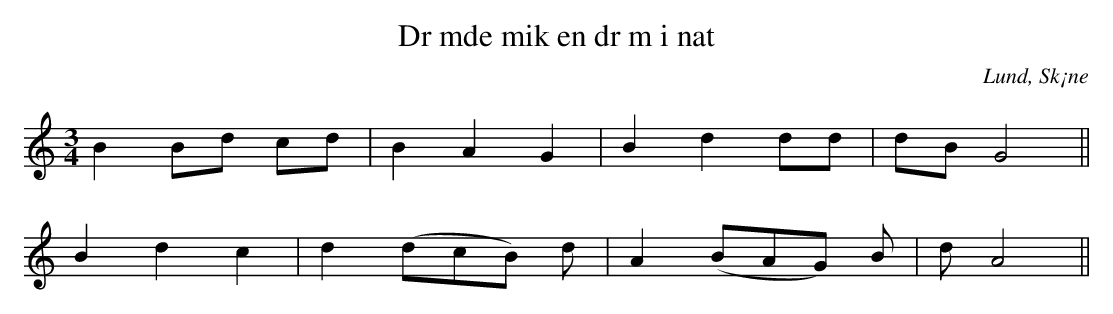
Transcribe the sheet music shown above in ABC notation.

X:1
T:Dr mde mik en dr m i nat
O:Lund, Sk¡ne
M:3/4
L:1/8
K:C
B2 Bd cd | B2 A2 G2 | B2 d2 dd | dB G4 ||
B2 d2 c2 | d2 (dcB) d | A2 (BAG) B | d A4 ||
